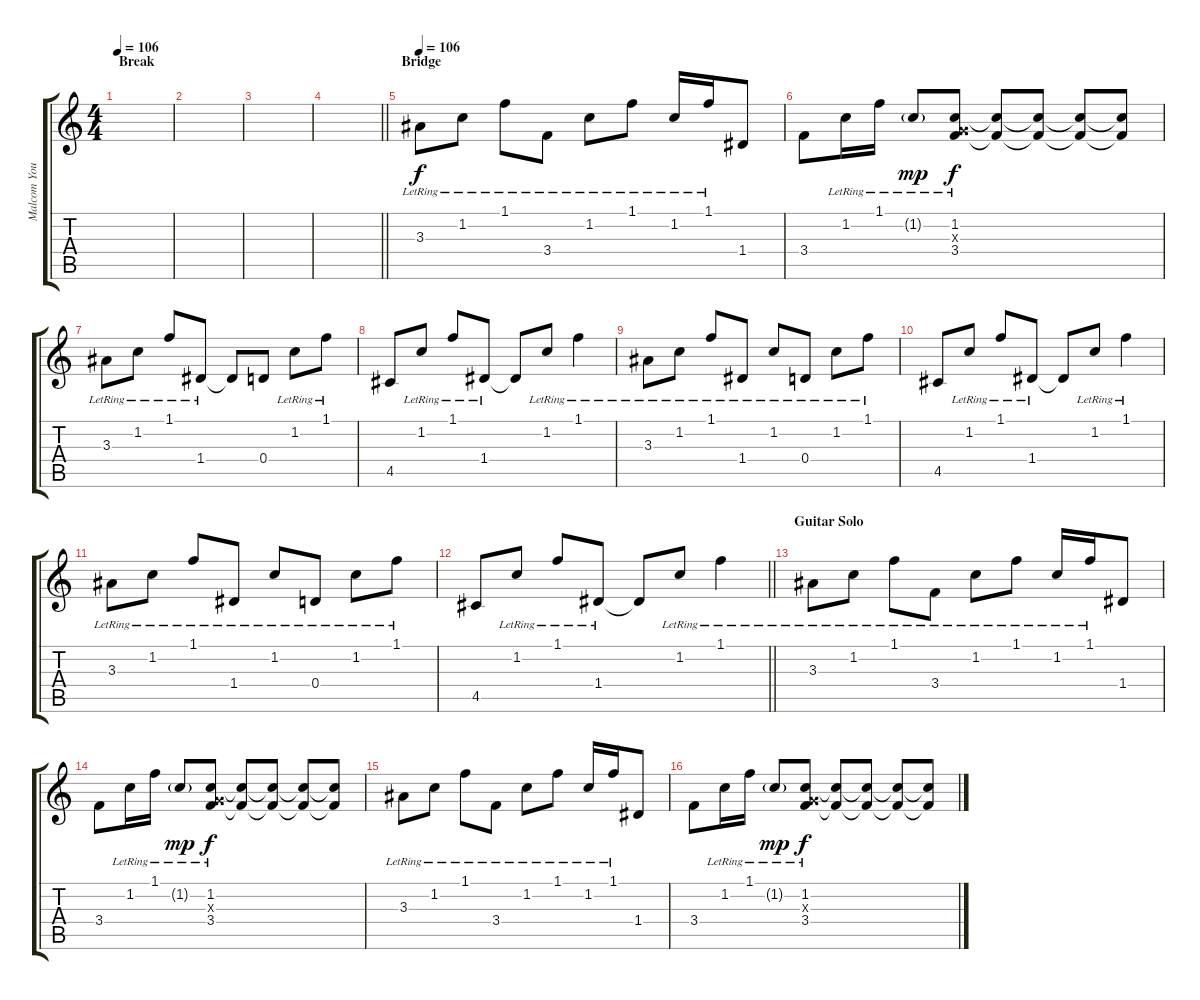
\track ("Malcom Young Clean" "Malcom You") {instrument electricguitarclean}
\staff {score tabs}
\tuning (E4 B3 G3 D3 A2 E2) {hide}
\ts (4 4)
\section ("" "Break ")
\tempo 106
\clef g2
\ks c
|
|
|
\barLineRight lightlight
|
\section ("" "Bridge")
\tempo 108
\tempo 106
3.3{lr}.8 1.2{lr}.8 1.1{lr}.8 3.4{lr}.8 1.2{lr}.8 1.1{lr}.8 1.2{lr}.16 1.1{lr}.16 1.4.8 |
3.4.8 1.2{lr}.16 1.1{lr}.16 1.2{g lr}.8{dy mp} (1.2{lr} 0.3{x} 3.4).8{dy f} (1.2{t} 3.4{t}).8 (1.2{t} 3.4{t}).8 (1.2{t} 3.4{t}).8 (1.2{t} 3.4{t}).8 |
3.3{lr}.8 1.2{lr}.8 1.1{lr}.8 1.4{lr}.8 1.4{t}.8 0.4.8 1.2{lr}.8 1.1{lr}.8 |
4.5.8 1.2{lr}.8 1.1{lr}.8 1.4{lr}.8 1.4{t}.8 1.2{lr}.8 1.1{lr}.4 |
3.3{lr}.8 1.2{lr}.8 1.1{lr}.8 1.4{lr}.8 1.2{lr}.8 0.4{lr}.8 1.2{lr}.8 1.1{lr}.8 |
4.5.8 1.2{lr}.8 1.1{lr}.8 1.4{lr}.8 1.4{t}.8 1.2{lr}.8 1.1{lr}.4 |
3.3{lr}.8 1.2{lr}.8 1.1{lr}.8 1.4{lr}.8 1.2{lr}.8 0.4{lr}.8 1.2{lr}.8 1.1{lr}.8 |
\barLineRight lightlight
4.5.8 1.2{lr}.8 1.1{lr}.8 1.4{lr}.8 1.4{t}.8 1.2{lr}.8 1.1{lr}.4 |
\section ("" "Guitar Solo")
3.3{lr}.8 1.2{lr}.8 1.1{lr}.8 3.4{lr}.8 1.2{lr}.8 1.1{lr}.8 1.2{lr}.16 1.1{lr}.16 1.4.8 |
3.4.8 1.2{lr}.16 1.1{lr}.16 1.2{g lr}.8{dy mp} (1.2{lr} 0.3{x} 3.4).8{dy f} (1.2{t} 3.4{t}).8 (1.2{t} 3.4{t}).8 (1.2{t} 3.4{t}).8 (1.2{t} 3.4{t}).8 |
3.3{lr}.8 1.2{lr}.8 1.1{lr}.8 3.4{lr}.8 1.2{lr}.8 1.1{lr}.8 1.2{lr}.16 1.1{lr}.16 1.4.8 |
3.4.8 1.2{lr}.16 1.1{lr}.16 1.2{g lr}.8{dy mp} (1.2{lr} 0.3{x} 3.4).8{dy f} (1.2{t} 3.4{t}).8 (1.2{t} 3.4{t}).8 (1.2{t} 3.4{t}).8 (1.2{t} 3.4{t}).8
